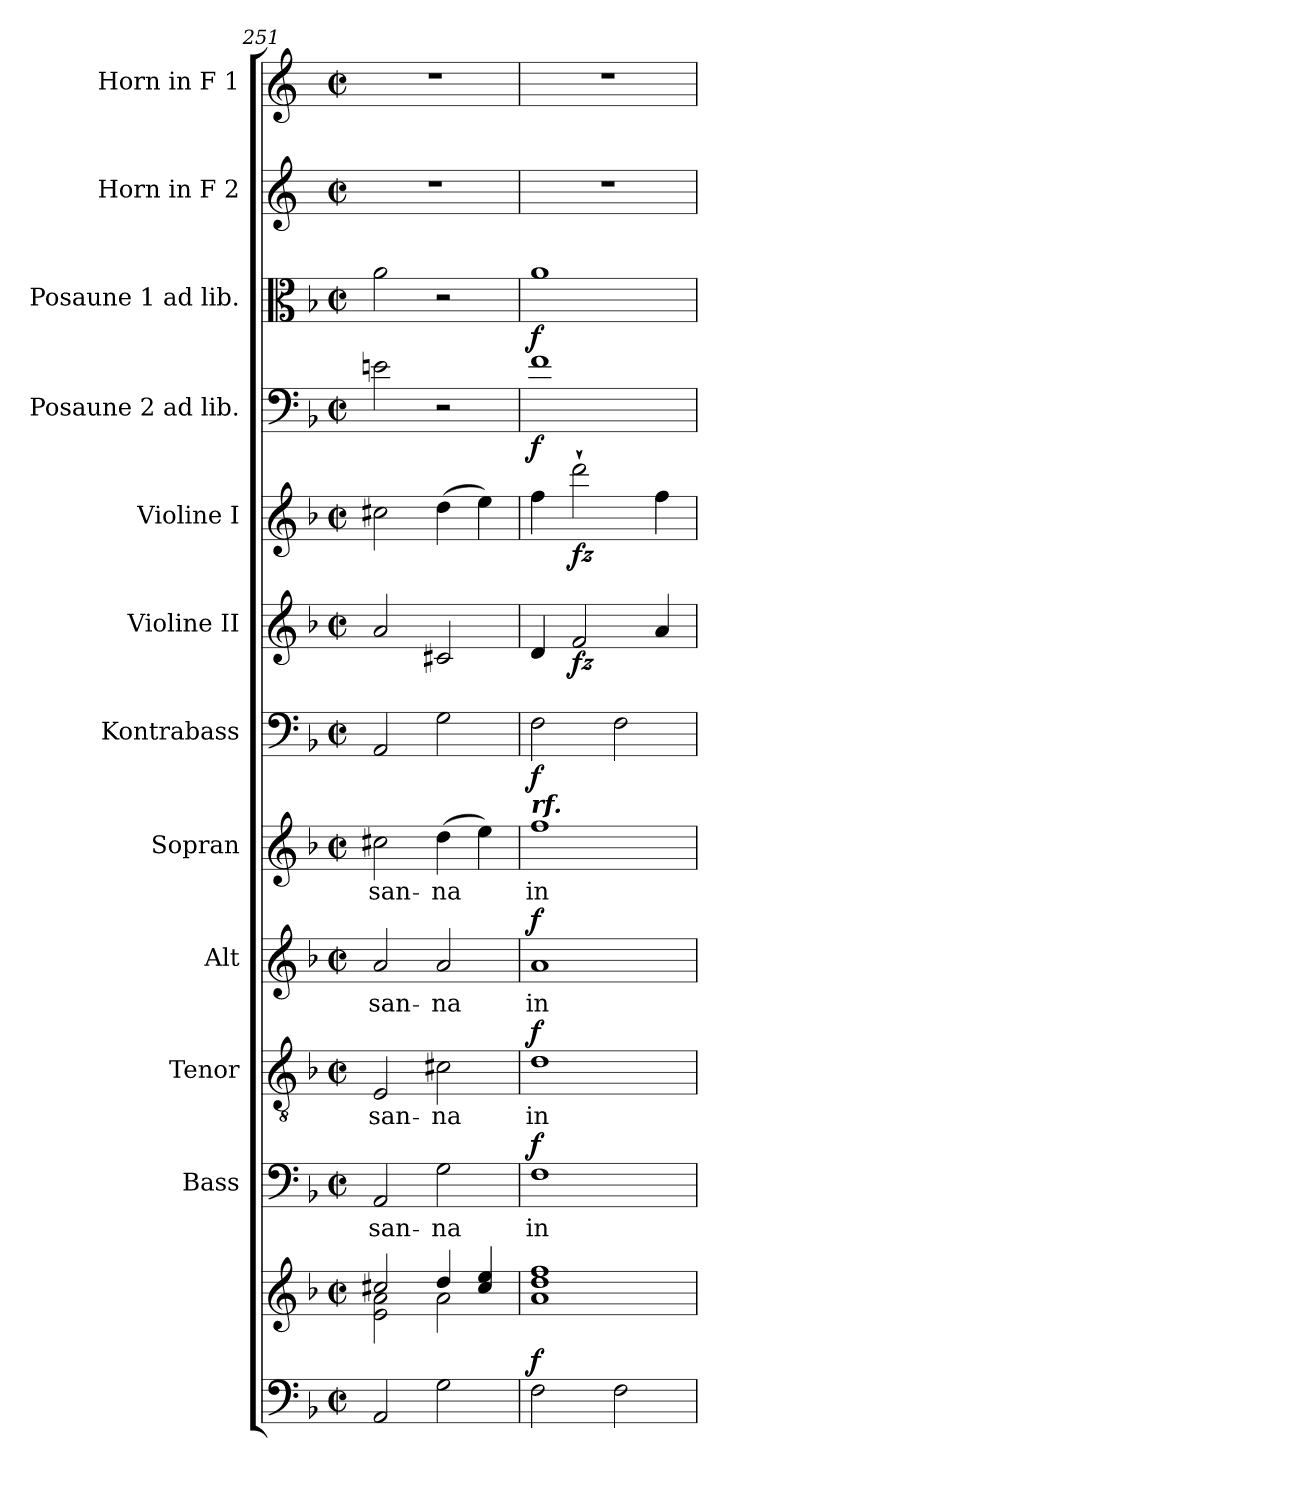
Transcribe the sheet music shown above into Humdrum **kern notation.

**kern	**kern	**dynam	**kern	**text	**dynam	**kern	**text	**dynam	**kern	**text	**dynam	**kern	**text	**kern	**dynam	**kern	**dynam	**kern	**dynam	**kern	**dynam	**kern	**dynam	**kern	**kern
*part12	*part12	*part12	*part11	*part11	*part11	*part10	*part10	*part10	*part9	*part9	*part9	*part8	*part8	*part7	*part7	*part6	*part6	*part5	*part5	*part4	*part4	*part3	*part3	*part2	*part1
*staff13	*staff12	*staff12/13	*staff11	*staff11	*staff11	*staff10	*staff10	*staff10	*staff9	*staff9	*staff9	*staff8	*staff8	*staff7	*staff7	*staff6	*staff6	*staff5	*staff5	*staff4	*staff4	*staff3	*staff3	*staff2	*staff1
*	*	*	*I"Bass	*	*	*I"Tenor	*	*	*I"Alt	*	*	*I"Sopran	*	*I"Kontrabass	*	*I"Violine II	*	*I"Violine I	*	*I"Posaune 2 ad lib.	*	*I"Posaune 1 ad lib.	*	*I"Horn in F 2	*I"Horn in F 1
*	*	*	*I'B.	*	*	*I'T.	*	*	*I'A.	*	*	*I'S.	*	*I'Kb.	*	*I'Vl. II	*	*I'Vl. I	*	*I'Pos. 2	*	*I'Pos. 1	*	*I'Hrn. F 2	*I'Hrn. F 1
*clefF4	*clefG2	*	*clefF4	*	*	*clefGv2	*	*	*clefG2	*	*	*clefG2	*	*clefF4	*	*clefG2	*	*clefG2	*	*clefF4	*	*clefC3	*	*clefG2	*clefG2
*	*	*	*	*	*	*	*	*	*	*	*	*	*	*ITrd7c12	*	*	*	*	*	*	*	*	*	*ITrd4c7	*ITrd4c7
*k[b-]	*k[b-]	*	*k[b-]	*	*	*k[b-]	*	*	*k[b-]	*	*	*k[b-]	*	*k[b-]	*	*k[b-]	*	*k[b-]	*	*k[b-]	*	*k[b-]	*	*k[b-]	*k[b-]
*F:	*F:	*	*F:	*	*	*F:	*	*	*F:	*	*	*F:	*	*F:	*	*F:	*	*F:	*	*F:	*	*F:	*	*F:	*F:
*M2/2	*M2/2	*	*M2/2	*	*	*M2/2	*	*	*M2/2	*	*	*M2/2	*	*M2/2	*	*M2/2	*	*M2/2	*	*M2/2	*	*M2/2	*	*M2/2	*M2/2
*met(c|)	*met(c|)	*	*met(c|)	*	*	*met(c|)	*	*	*met(c|)	*	*	*met(c|)	*	*met(c|)	*	*met(c|)	*	*met(c|)	*	*met(c|)	*	*met(c|)	*	*met(c|)	*met(c|)
=251	=251	=251	=251	=251	=251	=251	=251	=251	=251	=251	=251	=251	=251	=251	=251	=251	=251	=251	=251	=251	=251	=251	=251	=251	=251
*	*^	*	*	*	*	*	*	*	*	*	*	*	*	*	*	*	*	*	*	*	*	*	*	*	*
!	!	!	!	!	!LO:LY:b	!	!	!LO:LY:b	!	!	!LO:LY:b	!	!	!LO:LY:b	!	!	!	!	!	!	!	!	!	!	!	!
2AA/	2cc#X/	2e\ 2a\	.	2AA/	-san-	.	2E/	-san-	.	2a/	-san-	.	2cc#X\	-san-	2AAA/	.	2a/	.	2cc#X\	.	2en\	.	2a\	.	1r	1r
!	!	!	!	!	!LO:LY:b	!	!	!LO:LY:b	!	!	!LO:LY:b	!	!	!LO:LY:b	!	!	!	!	!	!	!	!	!	!	!	!
2G\	4dd/	2a\	.	2G\	-na	.	2c#X\	-na	.	2a/	-na	.	(>4dd\	-na	2GG\	.	2c#X/	.	(>4dd\	.	2r	.	2r	.	.	.
.	4cc#/ 4ee/	.	.	.	.	.	.	.	.	.	.	.	4ee\)	.	.	.	.	.	4ee\)	.	.	.	.	.	.	.
*	*v	*v	*	*	*	*	*	*	*	*	*	*	*	*	*	*	*	*	*	*	*	*	*	*	*	*
=252	=252	=252	=252	=252	=252	=252	=252	=252	=252	=252	=252	=252	=252	=252	=252	=252	=252	=252	=252	=252	=252	=252	=252	=252	=252
!	!	!	!	!	!	!	!	!	!	!	!	!LO:TX:a:Bi:t=rf.	!	!	!	!	!	!	!	!	!	!	!	!	!
!	!	!LO:DY:a=2	!	!LO:LY:b	!LO:DY:a	!	!LO:LY:b	!LO:DY:a	!	!LO:LY:b	!LO:DY:a	!	!LO:LY:b	!	!LO:DY:b	!	!	!	!	!	!LO:DY:b	!	!LO:DY:b	!	!
2F\	1a 1dd 1ff	f	1F	in	f	1d	in	f	1a	in	f	1ff	in	2FF\	f	4d/	.	4ff\	.	1f	f	1a	f	1r	1r
!	!	!	!	!	!	!	!	!	!	!	!	!	!	!	!	!	!LO:DY:b	!	!LO:DY:b	!	!	!	!	!	!
.	.	.	.	.	.	.	.	.	.	.	.	.	.	.	.	2f/	fz	2ddd`>\	fz	.	.	.	.	.	.
2F\	.	.	.	.	.	.	.	.	.	.	.	.	.	2FF\	.	.	.	.	.	.	.	.	.	.	.
.	.	.	.	.	.	.	.	.	.	.	.	.	.	.	.	4a/	.	4ff\	.	.	.	.	.	.	.
=	=	=	=	=	=	=	=	=	=	=	=	=	=	=	=	=	=	=	=	=	=	=	=	=	=
*-	*-	*-	*-	*-	*-	*-	*-	*-	*-	*-	*-	*-	*-	*-	*-	*-	*-	*-	*-	*-	*-	*-	*-	*-	*-
